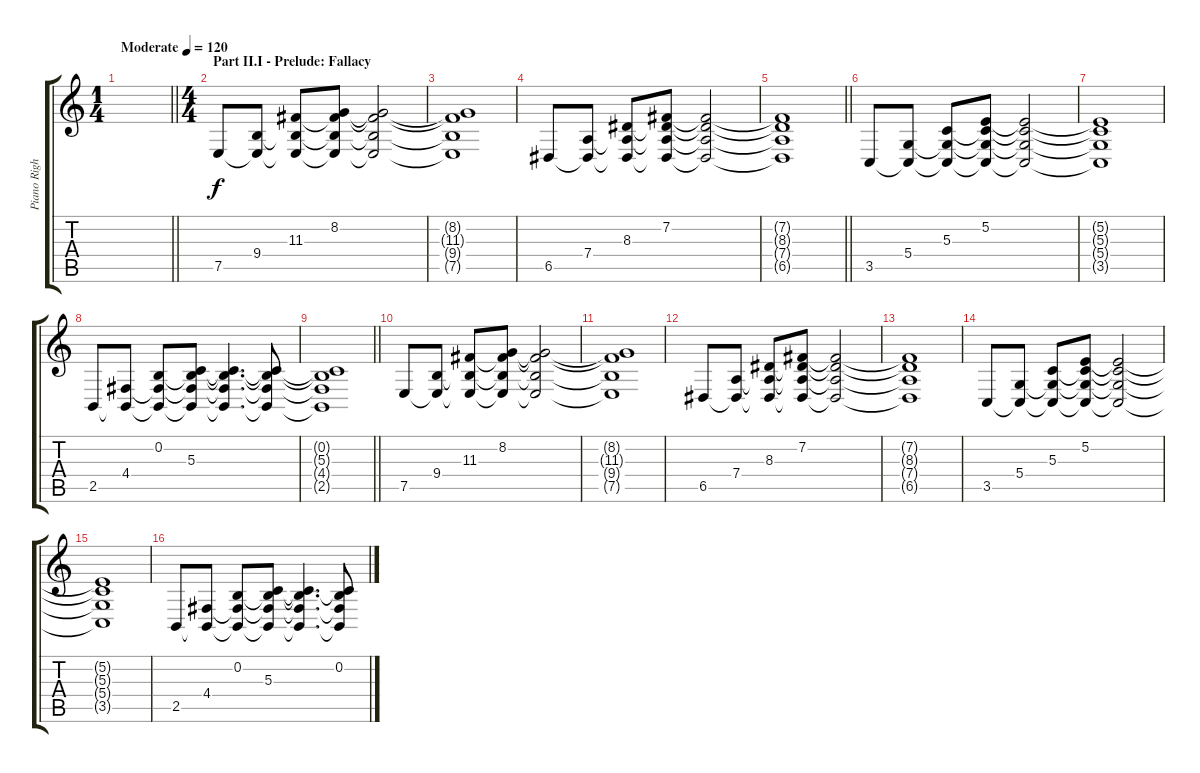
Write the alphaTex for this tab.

\track ("Piano Right Standard" "Piano Righ") {instrument acousticgrandpiano}
\staff {score tabs}
\tuning (E4 B3 G3 D3 A2 E2) {hide}
\ts (1 4)
\tempo (120 "Moderate")
\clef g2
\barLineRight lightlight
\ks c
|
\ts (4 4)
\section ("" "Part II.I - Prelude: Fallacy")
7.5.8 (9.4 7.5{t}).8 (11.3 9.4{t} 7.5{t}).8 (8.2 11.3{t} 9.4{t} 7.5{t}).8 (8.2{t} 11.3{t} 9.4{t} 7.5{t}).2 |
(8.2{t} 11.3{t} 9.4{t} 7.5{t}).1 |
6.5.8 (7.4 6.5{t}).8 (8.3 7.4{t} 6.5{t}).8 (7.2 8.3{t} 7.4{t} 6.5{t}).8 (7.2{t} 8.3{t} 7.4{t} 6.5{t}).2 |
\barLineRight lightlight
(7.2{t} 8.3{t} 7.4{t} 6.5{t}).1 |
3.5.8 (5.4 3.5{t}).8 (5.3 5.4{t} 3.5{t}).8 (5.2 5.3{t} 5.4{t} 3.5{t}).8 (5.2{t} 5.3{t} 5.4{t} 3.5{t}).2 |
(5.2{t} 5.3{t} 5.4{t} 3.5{t}).1 |
2.5.8 (4.4 2.5{t}).8 (0.2 4.4{t} 2.5{t}).8 (0.2{t} 5.3 4.4{t} 2.5{t}).8 (0.2{t} 5.3{t} 4.4{t} 2.5{t}).4{d} (0.2{t} 5.3{t} 4.4{t} 2.5{t}).8 |
\barLineRight lightlight
(0.2{t} 5.3{t} 4.4{t} 2.5{t}).1 |
7.5.8 (9.4 7.5{t}).8 (11.3 9.4{t} 7.5{t}).8 (8.2 11.3{t} 9.4{t} 7.5{t}).8 (8.2{t} 11.3{t} 9.4{t} 7.5{t}).2 |
(8.2{t} 11.3{t} 9.4{t} 7.5{t}).1 |
6.5.8 (7.4 6.5{t}).8 (8.3 7.4{t} 6.5{t}).8 (7.2 8.3{t} 7.4{t} 6.5{t}).8 (7.2{t} 8.3{t} 7.4{t} 6.5{t}).2 |
(7.2{t} 8.3{t} 7.4{t} 6.5{t}).1 |
3.5.8 (5.4 3.5{t}).8 (5.3 5.4{t} 3.5{t}).8 (5.2 5.3{t} 5.4{t} 3.5{t}).8 (5.2{t} 5.3{t} 5.4{t} 3.5{t}).2 |
(5.2{t} 5.3{t} 5.4{t} 3.5{t}).1 |
2.5.8 (4.4 2.5{t}).8 (0.2 4.4{t} 2.5{t}).8 (0.2{t} 5.3 4.4{t} 2.5{t}).8 (0.2{t} 5.3{t} 4.4{t} 2.5{t}).4{d} (0.2 5.3{t} 4.4{t} 2.5{t}).8
